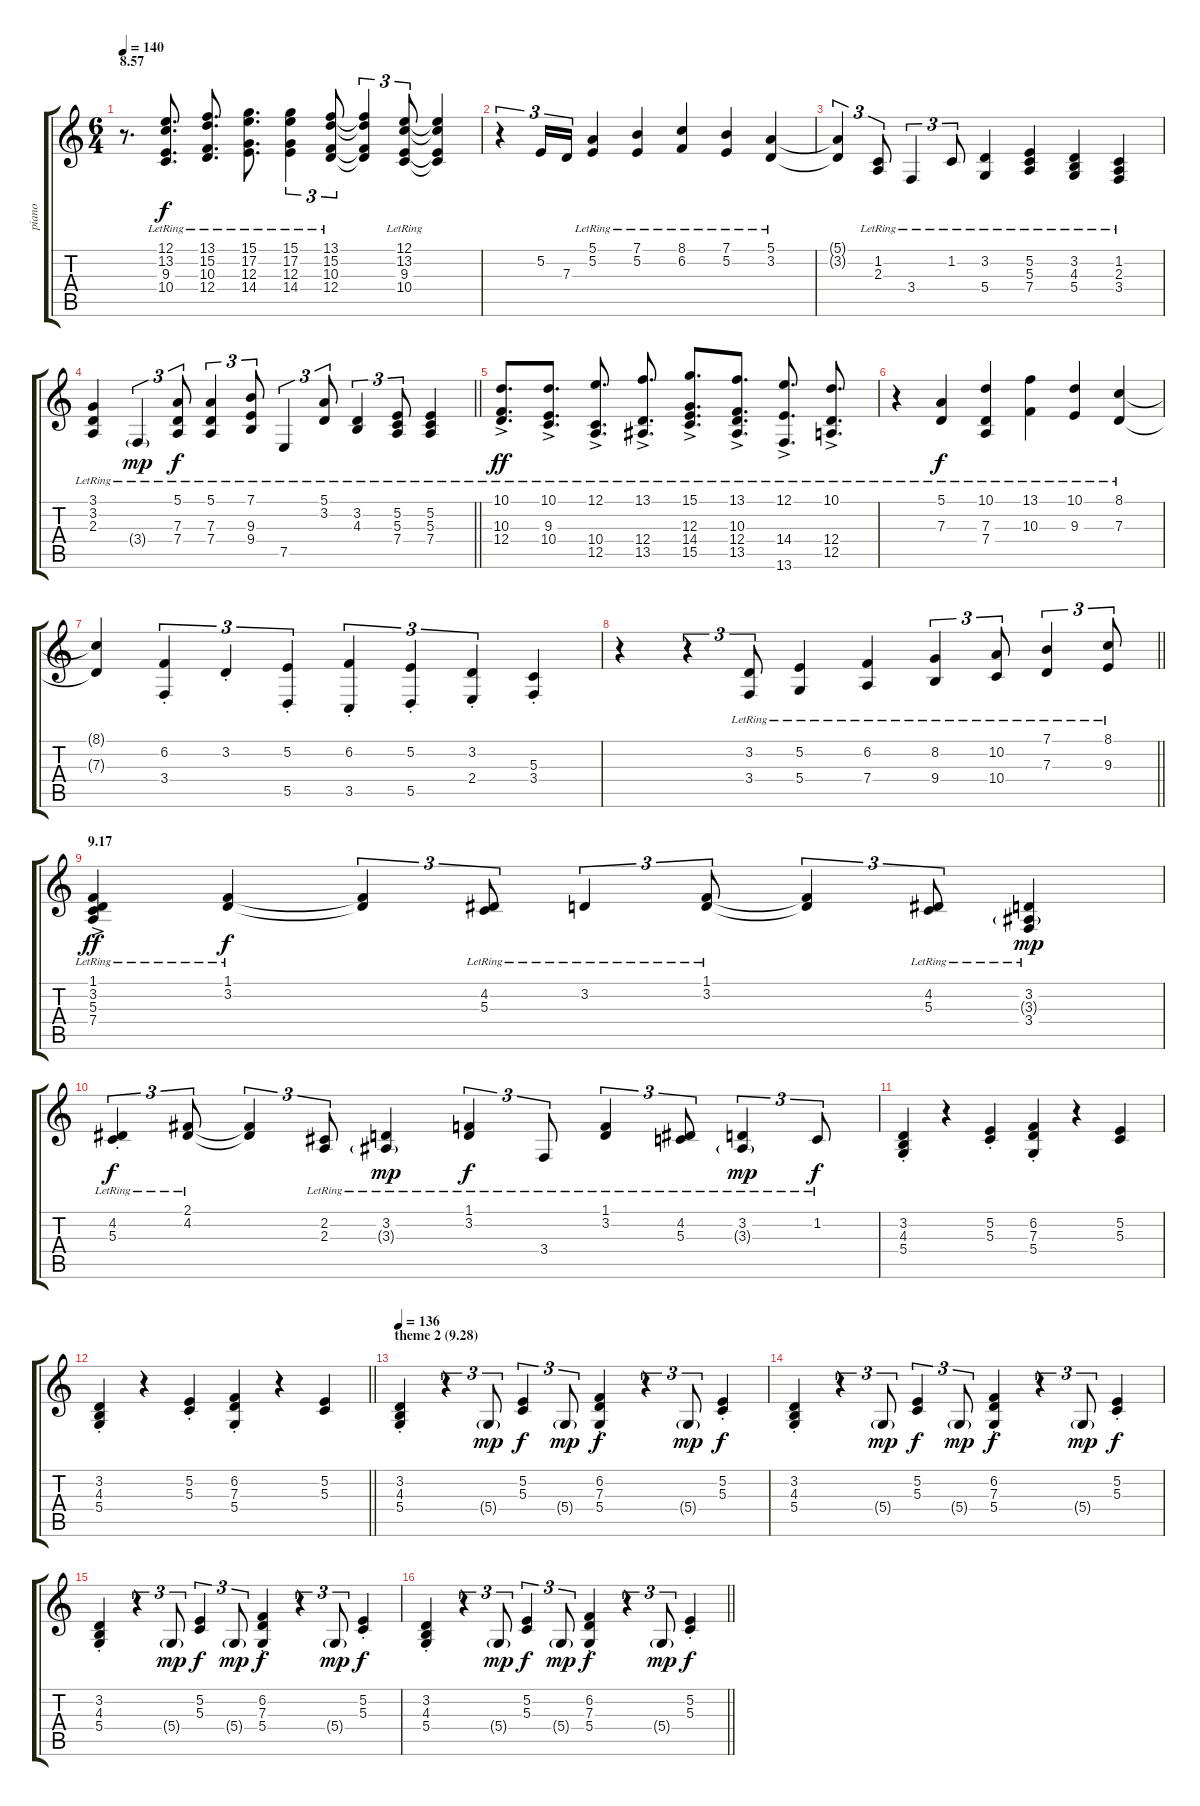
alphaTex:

\track ("piano" "piano") {instrument acousticgrandpiano}
\staff {score tabs}
\tuning (E4 B3 G3 D3 A2 E2) {hide}
\ts (6 4)
\section ("" "8.57")
\tempo 140
\clef g2
\ks c
r.8{d dy f} (12.1{lr} 13.2{lr} 9.3{lr} 10.4{lr}).8{d} (13.1{lr} 15.2{lr} 10.3{lr} 12.4{lr}).8{d} (15.1{lr} 17.2{lr} 12.3{lr} 14.4{lr}).8{d} (15.1{lr} 17.2{lr} 12.3{lr} 14.4{lr}).4{tu (3 2)} (13.1{lr} 15.2{lr} 10.3{lr} 12.4{lr}).8{tu (3 2)} (13.1{t} 15.2{t} 10.3{t} 12.4{t}).4{tu (3 2)} (12.1{lr} 13.2{lr} 9.3{lr} 10.4{lr}).8{tu (3 2)} (12.1{t} 13.2{t} 9.3{t} 10.4{t}).4 |
r.4{tu (3 2)} 5.2.16{tu (3 2)} 7.3.16{tu (3 2)} (5.1{lr} 5.2{lr}).4 (7.1{lr} 5.2{lr}).4 (8.1{lr} 6.2{lr}).4 (7.1{lr} 5.2{lr}).4 (5.1{lr} 3.2{lr}).4 |
(5.1{t} 3.2{t}).4{tu (3 2)} (1.2{lr} 2.3{lr}).8{tu (3 2)} 3.4{lr}.4{tu (3 2)} 1.2{lr}.8{tu (3 2)} (3.2{lr} 5.4{lr}).4 (5.2{lr} 5.3{lr} 7.4{lr}).4 (3.2{lr} 4.3{lr} 5.4{lr}).4 (1.2{lr} 2.3{lr} 3.4{lr}).4 |
\barLineRight lightlight
(3.1{lr} 3.2{lr} 2.3{lr}).4 3.4{g lr}.4{tu (3 2) dy mp} (5.1{lr} 7.3{lr} 7.4{lr}).8{tu (3 2) dy f} (5.1{lr} 7.3{lr} 7.4{lr}).4{tu (3 2)} (7.1{lr} 9.3{lr} 9.4{lr}).8{tu (3 2)} 7.5{lr}.4{tu (3 2)} (5.1{lr} 3.2{lr}).8{tu (3 2)} (3.2{lr} 4.3{lr}).4{tu (3 2)} (5.2{lr} 5.3{lr} 7.4{lr}).8{tu (3 2)} (5.2{lr} 5.3{lr} 7.4{lr}).4 |
(10.1{ac lr} 10.3{ac lr} 12.4{ac lr}).8{d dy ff} (10.1{ac lr} 9.3{ac lr} 10.4{ac lr}).8{d} (12.1{ac lr} 10.4{ac lr} 12.5{ac lr}).8{d} (13.1{ac lr} 12.4{ac lr} 13.5{ac lr}).8{d} (15.1{ac lr} 12.3{ac lr} 14.4{ac lr} 15.5{ac lr}).8{d} (13.1{ac lr} 10.3{ac lr} 12.4{ac lr} 13.5{ac lr}).8{d} (12.1{ac lr} 14.4{ac lr} 13.6{ac lr}).8{d} (10.1{ac lr} 12.4{ac lr} 12.5{ac lr}).8{d} |
r.4 (5.1{lr} 7.3{lr}).4{dy f} (10.1{lr} 7.3{lr} 7.4{lr}).4 (13.1{lr} 10.3{lr}).4 (10.1{lr} 9.3{lr}).4 (8.1{lr} 7.3{lr}).4 |
(8.1{t} 7.3{t}).4 (6.2{st} 3.4).4{tu (3 2)} 3.2{st}.4{tu (3 2)} (5.2{st} 5.5).4{tu (3 2)} (6.2{st} 3.5).4{tu (3 2)} (5.2{st} 5.5).4{tu (3 2)} (3.2{st} 2.4).4{tu (3 2)} (5.3{st} 3.4).4 |
\barLineRight lightlight
r.4 r.4{tu (3 2)} (3.2{lr} 3.4{lr}).8{tu (3 2)} (5.2{lr} 5.4{lr}).4 (6.2{lr} 7.4{lr}).4 (8.2{lr} 9.4{lr}).4{tu (3 2)} (10.2{lr} 10.4{lr}).8{tu (3 2)} (7.1{lr} 7.3{lr}).4{tu (3 2)} (8.1{lr} 9.3{lr}).8{tu (3 2)} |
\section ("" "9.17")
(1.1{ac lr} 3.2{ac lr} 5.3{ac lr} 7.4{ac lr}).4{dy ff} (1.1{lr} 3.2{lr}).4{dy f} (1.1{t} 3.2{t}).4{tu (3 2)} (4.2{lr} 5.3{lr}).8{tu (3 2)} 3.2{lr}.4{tu (3 2)} (1.1{lr} 3.2{lr}).8{tu (3 2)} (1.1{t} 3.2{t}).4{tu (3 2)} (4.2{lr} 5.3{lr}).8{tu (3 2)} (3.2{lr} 3.3{g lr} 3.4{lr}).4{dy mp} |
(4.2{st lr} 5.3{st lr}).4{tu (3 2) dy f} (2.1{lr} 4.2{lr}).8{tu (3 2)} (2.1{t} 4.2{t}).4{tu (3 2)} (2.2{lr} 2.3{lr}).8{tu (3 2)} (3.2{lr} 3.3{g lr}).4{dy mp} (1.1{lr} 3.2{lr}).4{tu (3 2) dy f} 3.4{lr}.8{tu (3 2)} (1.1{lr} 3.2{lr}).4{tu (3 2)} (4.2{lr} 5.3{lr}).8{tu (3 2)} (3.2{lr} 3.3{g lr}).4{tu (3 2) dy mp} 1.2{lr}.8{tu (3 2) dy f} |
(3.2{st} 4.3{st} 5.4{st}).4{volume 8} r.4 (5.2{st} 5.3{st}).4 (6.2{st} 7.3{st} 5.4{st}).4 r.4 (5.2 5.3).4 |
\barLineRight lightlight
(3.2{st} 4.3{st} 5.4{st}).4 r.4 (5.2{st} 5.3{st}).4 (6.2{st} 7.3{st} 5.4{st}).4 r.4 (5.2 5.3).4 |
\section ("" "theme 2 (9.28)")
\tempo 136
(3.2{st} 4.3{st} 5.4{st}).4 r.4{tu (3 2)} 5.4{g}.8{tu (3 2) dy mp} (5.2 5.3).4{tu (3 2) dy f} 5.4{g}.8{tu (3 2) dy mp} (6.2{st} 7.3{st} 5.4{st}).4{dy f} r.4{tu (3 2)} 5.4{g}.8{tu (3 2) dy mp} (5.2{st} 5.3{st}).4{dy f} |
(3.2{st} 4.3{st} 5.4{st}).4 r.4{tu (3 2)} 5.4{g}.8{tu (3 2) dy mp} (5.2 5.3).4{tu (3 2) dy f} 5.4{g}.8{tu (3 2) dy mp} (6.2{st} 7.3{st} 5.4{st}).4{dy f} r.4{tu (3 2)} 5.4{g}.8{tu (3 2) dy mp} (5.2{st} 5.3{st}).4{dy f} |
(3.2{st} 4.3{st} 5.4{st}).4 r.4{tu (3 2)} 5.4{g}.8{tu (3 2) dy mp} (5.2 5.3).4{tu (3 2) dy f} 5.4{g}.8{tu (3 2) dy mp} (6.2{st} 7.3{st} 5.4{st}).4{dy f} r.4{tu (3 2)} 5.4{g}.8{tu (3 2) dy mp} (5.2{st} 5.3{st}).4{dy f} |
\barLineRight lightlight
(3.2{st} 4.3{st} 5.4{st}).4 r.4{tu (3 2)} 5.4{g}.8{tu (3 2) dy mp} (5.2 5.3).4{tu (3 2) dy f} 5.4{g}.8{tu (3 2) dy mp} (6.2{st} 7.3{st} 5.4{st}).4{dy f} r.4{tu (3 2)} 5.4{g}.8{tu (3 2) dy mp} (5.2{st} 5.3{st}).4{dy f}
